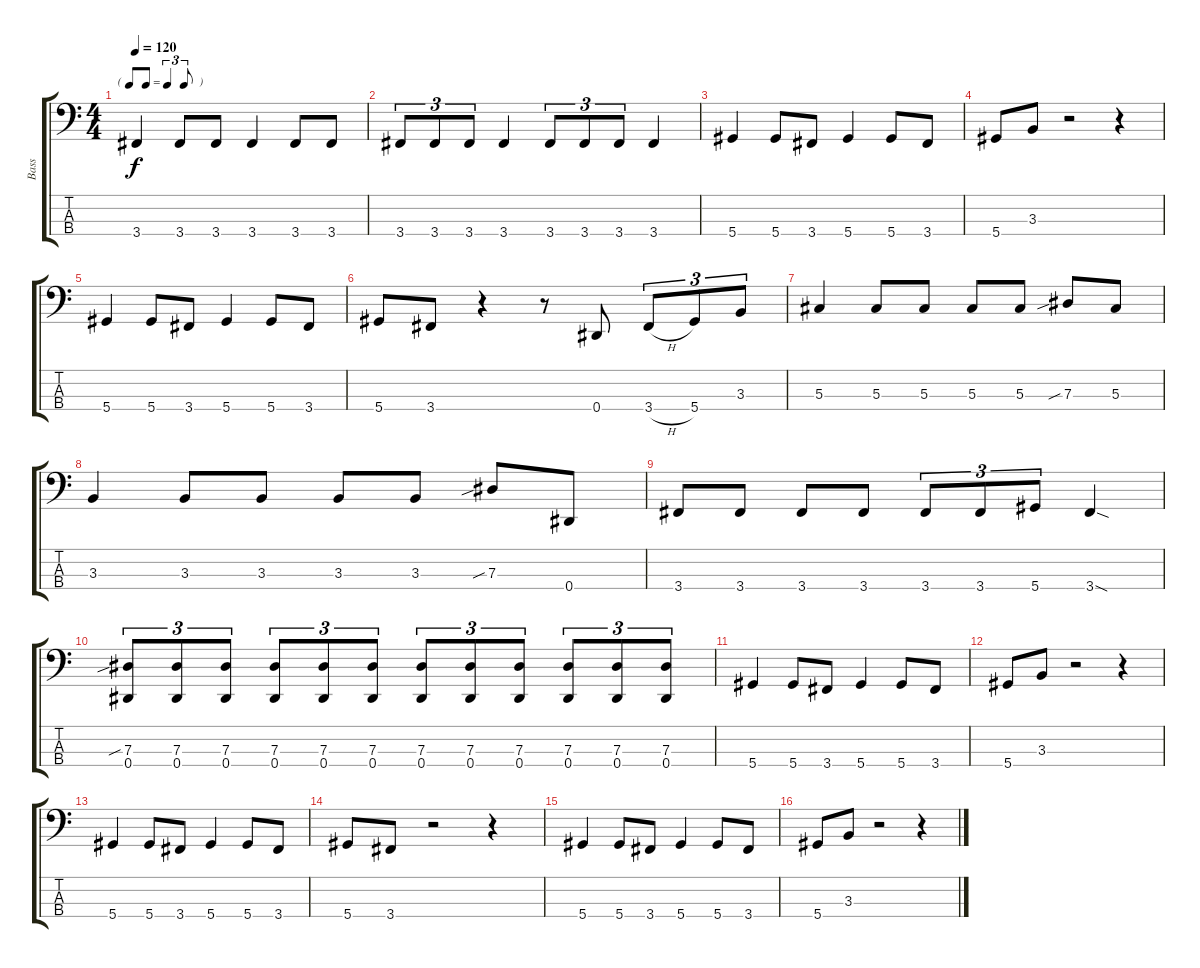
\track ("Bass" "Bass") {instrument electricbasspick}
\staff {score tabs}
\tuning (Gb2 Db2 Ab1 Eb1) {hide}
\ts (4 4)
\tf triplet8th
\tempo 120
\clef f4
\ks c
3.4.4{dy f} 3.4.8 3.4.8 3.4.4 3.4.8 3.4.8 |
3.4.8{tu (3 2)} 3.4.8{tu (3 2)} 3.4.8{tu (3 2)} 3.4.4 3.4.8{tu (3 2)} 3.4.8{tu (3 2)} 3.4.8{tu (3 2)} 3.4.4 |
5.4.4 5.4.8 3.4.8 5.4.4 5.4.8 3.4.8 |
5.4.8 3.3.8 r.2 r.4 |
5.4.4 5.4.8 3.4.8 5.4.4 5.4.8 3.4.8 |
5.4.8 3.4.8 r.4 r.8 0.4.8 3.4{h}.8{tu (3 2)} 5.4.8{tu (3 2)} 3.3.8{tu (3 2)} |
5.3.4 5.3.8 5.3.8 5.3.8 5.3.8 7.3{sib}.8 5.3.8 |
3.3.4 3.3.8 3.3.8 3.3.8 3.3.8 7.3{sib}.8 0.4.8 |
3.4.8 3.4.8 3.4.8 3.4.8 3.4.8{tu (3 2)} 3.4.8{tu (3 2)} 5.4.8{tu (3 2)} 3.4{sod}.4 |
(7.3{sib} 0.4).8{tu (3 2)} (7.3 0.4).8{tu (3 2)} (7.3 0.4).8{tu (3 2)} (7.3 0.4).8{tu (3 2)} (7.3 0.4).8{tu (3 2)} (7.3 0.4).8{tu (3 2)} (7.3 0.4).8{tu (3 2)} (7.3 0.4).8{tu (3 2)} (7.3 0.4).8{tu (3 2)} (7.3 0.4).8{tu (3 2)} (7.3 0.4).8{tu (3 2)} (7.3 0.4).8{tu (3 2)} |
5.4.4 5.4.8 3.4.8 5.4.4 5.4.8 3.4.8 |
5.4.8 3.3.8 r.2 r.4 |
5.4.4 5.4.8 3.4.8 5.4.4 5.4.8 3.4.8 |
5.4.8 3.4.8 r.2 r.4 |
5.4.4 5.4.8 3.4.8 5.4.4 5.4.8 3.4.8 |
5.4.8 3.3.8 r.2 r.4
